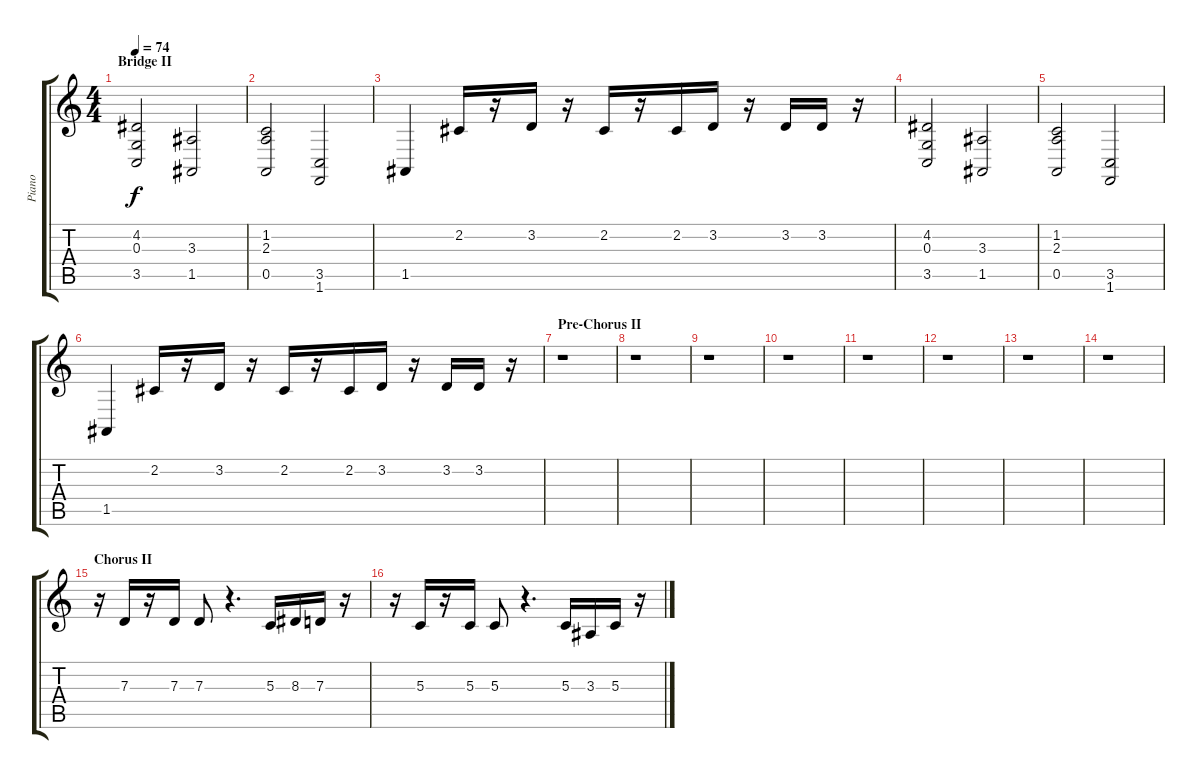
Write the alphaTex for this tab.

\track ("Piano" "Piano") {instrument acousticgrandpiano}
\staff {score tabs}
\tuning (E4 B3 G3 D3 A2 E2) {hide}
\ts (4 4)
\section ("" "Bridge II")
\tempo 74
\clef g2
\ks c
(4.2 0.3 3.5).2{dy f} (3.3 1.5).2 |
(1.2 2.3 0.5).2 (3.5 1.6).2 |
1.5.4 2.2.16 r.16 3.2.16 r.16 2.2.16 r.16 2.2.16 3.2.16 r.16 3.2.16 3.2.16 r.16 |
(4.2 0.3 3.5).2 (3.3 1.5).2 |
(1.2 2.3 0.5).2 (3.5 1.6).2 |
1.5.4 2.2.16 r.16 3.2.16 r.16 2.2.16 r.16 2.2.16 3.2.16 r.16 3.2.16 3.2.16 r.16 |
\section ("" "Pre-Chorus II")
r.1 |
r.1 |
r.1 |
r.1 |
r.1 |
r.1 |
r.1 |
r.1 |
\section ("" "Chorus II")
r.16 7.3.16 r.16 7.3.16 7.3.8 r.4{d} 5.3.16 8.3.16 7.3.16 r.16 |
r.16 5.3.16 r.16 5.3.16 5.3.8 r.4{d} 5.3.16 3.3.16 5.3.16 r.16
